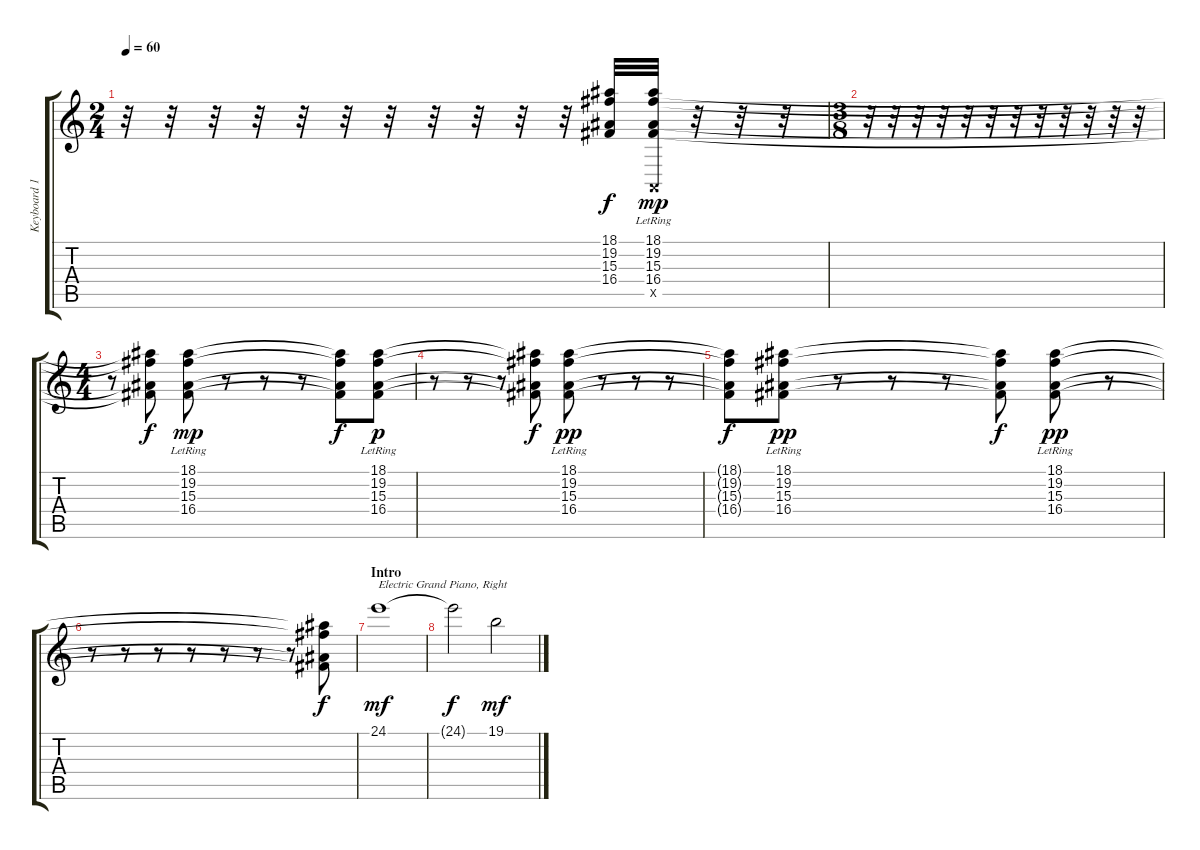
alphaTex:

\track ("Keyboard 1 (Rick) / Clocks L-1" "Keyboard 1") {instrument electricgrandpiano}
\staff {score tabs}
\tuning (E4 B3 G3 D3 A2 E2) {hide}
\ts (2 4)
\tempo 60
\clef g2
\ks c
r.32{dy f} r.32 r.32 r.32 r.32 r.32 r.32 r.32 r.32 r.32 r.32 (18.1{t} 19.2{t} 15.3{t} 16.4{t}).32 (18.1{lr} 19.2{lr} 15.3{lr} 16.4{lr} 0.5{x}).32{dy mp} r.32 r.32 r.32 |
\ts (3 8)
r.32 r.32 r.32 r.32 r.32 r.32 r.32 r.32 r.32 r.32 r.32 r.32 |
\ts (4 4)
r.8 (18.1{t} 19.2{t} 15.3{t} 16.4{t}).8{dy f} (18.1{lr} 19.2{lr} 15.3{lr} 16.4{lr}).8{dy mp} r.8 r.8 r.8 (18.1{t} 19.2{t} 15.3{t} 16.4{t}).8{dy f} (18.1{lr} 19.2{lr} 15.3{lr} 16.4{lr}).8{dy p} |
r.8 r.8 r.8 (18.1{t} 19.2{t} 15.3{t} 16.4{t}).8{dy f} (18.1{lr} 19.2{lr} 15.3{lr} 16.4{lr}).8{dy pp} r.8 r.8 r.8 |
(18.1{t} 19.2{t} 15.3{t} 16.4{t}).8{dy f} (18.1{lr} 19.2{lr} 15.3{lr} 16.4{lr}).8{dy pp} r.8 r.8 r.8 (18.1{t} 19.2{t} 15.3{t} 16.4{t}).8{dy f} (18.1{lr} 19.2{lr} 15.3{lr} 16.4{lr}).8{dy pp} r.8 |
r.8 r.8 r.8 r.8 r.8 r.8 r.8 (18.1{t} 19.2{t} 15.3{t} 16.4{t}).8{dy f} |
\section ("" "Intro")
24.1.1{txt "Electric Grand Piano, Right" dy mf volume 11 balance 16 instrument electricgrandpiano} |
24.1{t}.2{dy f} 19.1.2{dy mf}
